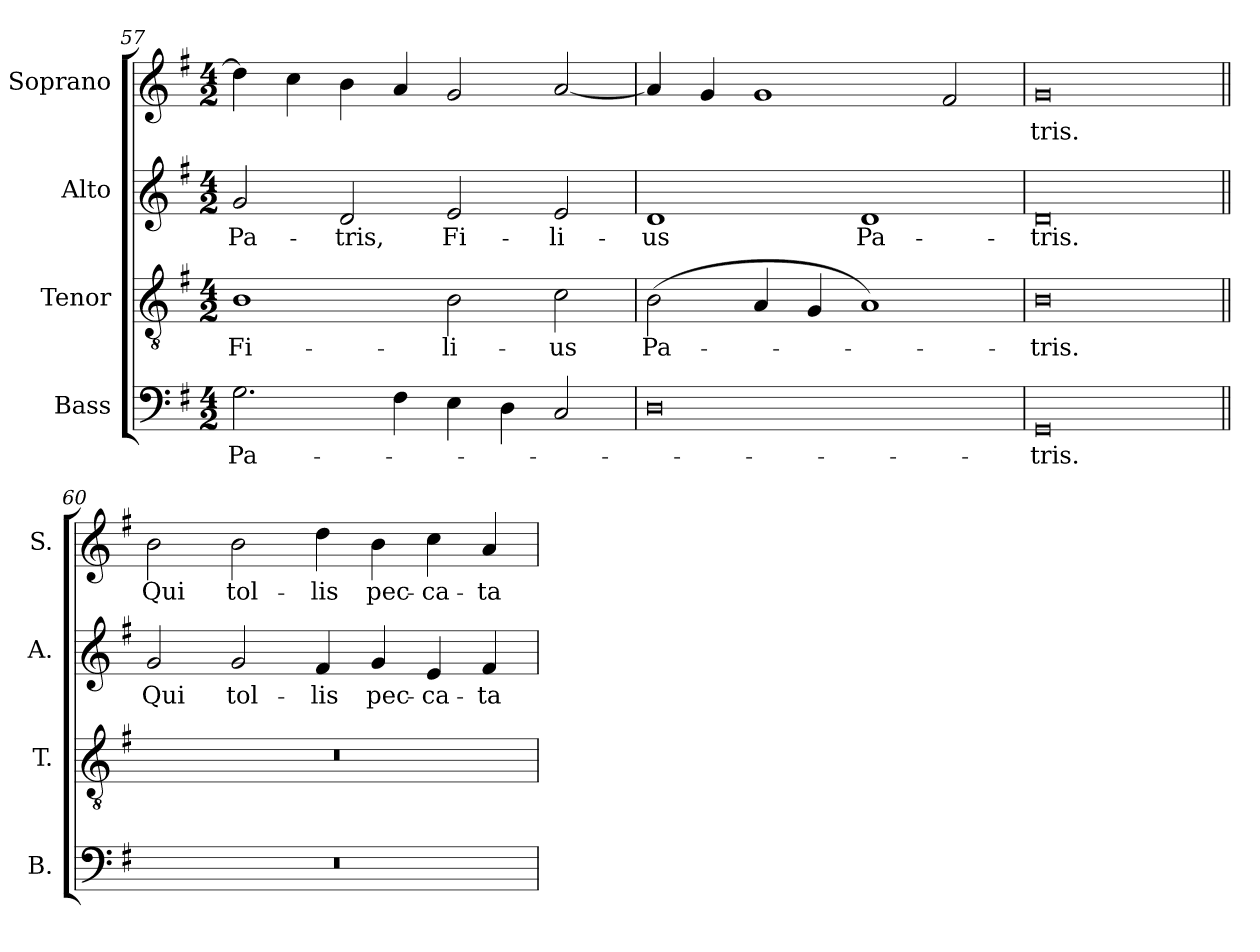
**kern	**text	**kern	**text	**kern	**text	**kern	**text
*part4	*part4	*part3	*part3	*part2	*part2	*part1	*part1
*staff4	*staff4	*staff3	*staff3	*staff2	*staff2	*staff1	*staff1
*I"Bass	*	*I"Tenor	*	*I"Alto	*	*I"Soprano	*
*I'B.	*	*I'T.	*	*I'A.	*	*I'S.	*
*clefF4	*	*clefGv2	*	*clefG2	*	*clefG2	*
*	*	*ITrd7c12	*	*	*	*	*
*k[f#]	*	*k[f#]	*	*k[f#]	*	*k[f#]	*
*G:	*	*G:	*	*G:	*	*G:	*
*M4/2	*	*M4/2	*	*M4/2	*	*M4/2	*
=57	=57	=57	=57	=57	=57	=57	=57
!	!LO:LY:b:color=#000000	!	!	!	!	!	!
!	!	!	!LO:LY:b:color=#000000	!	!	!	!
!	!	!	!	!	!LO:LY:b:color=#000000	!	!
2.Gi\	Pa-	1BBi	Fi-	2gi/	Pa-	4ddi\]	.
.	.	.	.	.	.	4cci\	.
!	!	!	!	!	!LO:LY:b:color=#000000	!	!
.	.	.	.	2di/	-tris,	4bi\	.
4F#i\	.	.	.	.	.	4ai/	.
!	!	!	!LO:LY:b:color=#000000	!	!	!	!
!	!	!	!	!	!LO:LY:b:color=#000000	!	!
4Ei\	.	2BBi\	-li-	2ei/	Fi-	2gi/	.
4Di\	.	.	.	.	.	.	.
!	!	!	!LO:LY:b:color=#000000	!	!	!	!
!	!	!	!	!	!LO:LY:b:color=#000000	!	!
2Ci/	.	2Ci\	-us	2ei/	-li-	[2ai/	.
=58	=58	=58	=58	=58	=58	=58	=58
!	!	!	!LO:LY:b:color=#000000	!	!	!	!
!	!	!	!	!	!LO:LY:b:color=#000000	!	!
0Di	.	(2BBi\	Pa-	1di	-us	4ai/]	.
.	.	.	.	.	.	4gi/	.
.	.	4AAi/	.	.	.	1gi	.
.	.	4GGi/	.	.	.	.	.
!	!	!	!	!	!LO:LY:b:color=#000000	!	!
.	.	1AAi)	.	1di	Pa-	.	.
.	.	.	.	.	.	2f#i/	.
=59	=59	=59	=59	=59	=59	=59	=59
!	!LO:LY:b:color=#000000	!	!	!	!	!	!
!	!	!	!LO:LY:b:color=#000000	!	!	!	!
!	!	!	!	!	!LO:LY:b:color=#000000	!	!
!	!	!	!	!	!	!	!LO:LY:b:color=#000000
0GGi	-tris.	0BBi	-tris.	0di	-tris.	0gi	-tris.
!!LO:LB:g=z
=60||	=60||	=60||	=60||	=60||	=60||	=60||	=60||
!LO:N:vis=1	!	!LO:N:vis=1	!	!	!	!	!
!	!	!	!	!	!LO:LY:b:color=#000000	!	!
!	!	!	!	!	!	!	!LO:LY:b:color=#000000
0r	.	0r	.	2gi/	Qui	2bi\	Qui
!	!	!	!	!	!LO:LY:b:color=#000000	!	!
!	!	!	!	!	!	!	!LO:LY:b:color=#000000
.	.	.	.	2gi/	tol-	2bi\	tol-
!	!	!	!	!	!LO:LY:b:color=#000000	!	!
!	!	!	!	!	!	!	!LO:LY:b:color=#000000
.	.	.	.	4f#i/	-lis	4ddi\	-lis
!	!	!	!	!	!LO:LY:b:color=#000000	!	!
!	!	!	!	!	!	!	!LO:LY:b:color=#000000
.	.	.	.	4gi/	pec-	4bi\	pec-
!	!	!	!	!	!LO:LY:b:color=#000000	!	!
!	!	!	!	!	!	!	!LO:LY:b:color=#000000
.	.	.	.	4ei/	-ca-	4cci\	-ca-
!	!	!	!	!	!LO:LY:b:color=#000000	!	!
!	!	!	!	!	!	!	!LO:LY:b:color=#000000
.	.	.	.	4f#i/	-ta	4ai/	-ta
=	=	=	=	=	=	=	=
*-	*-	*-	*-	*-	*-	*-	*-
